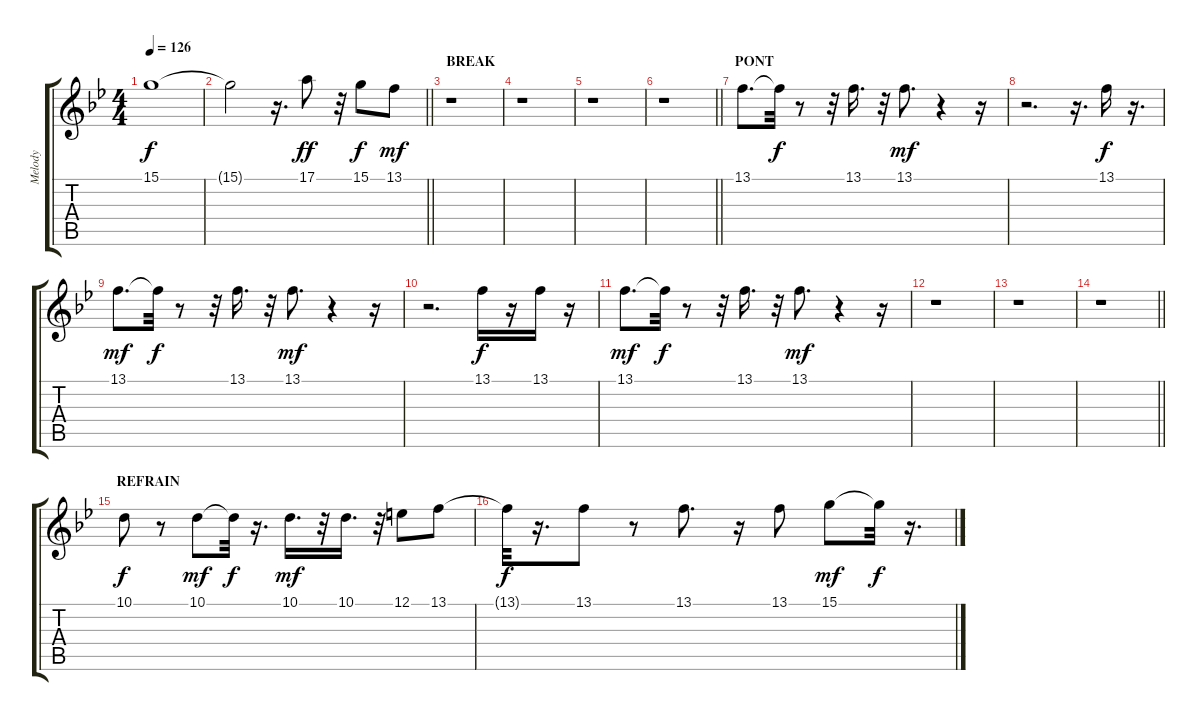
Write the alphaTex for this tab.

\track ("Melody" "Melody") {instrument flute}
\staff {score tabs}
\tuning (E4 B3 G3 D3 A2 E2) {hide}
\ts (4 4)
\tempo 126
\clef g2
\ks bb
15.1{t}.1{dy f} |
\barLineRight lightlight
15.1{t}.2 r.16{d} 17.1.8{dy ff} r.32 15.1.8{dy f} 13.1.8{dy mf} |
\section ("" "BREAK")
r.1 |
r.1 |
r.1 |
\barLineRight lightlight
r.1 |
\section ("" "PONT")
13.1.8{d} 13.1{t}.32{dy f} r.8 r.32 13.1.16{d} r.32 13.1.8{d dy mf} r.4 r.16 |
r.2{d} r.16{d} 13.1.16{dy f} r.16{d} |
13.1.8{d dy mf} 13.1{t}.32{dy f} r.8 r.32 13.1.16{d} r.32 13.1.8{d dy mf} r.4 r.16 |
r.2{d} 13.1.16{dy f} r.16 13.1.16 r.16 |
13.1.8{d dy mf} 13.1{t}.32{dy f} r.8 r.32 13.1.16{d} r.32 13.1.8{d dy mf} r.4 r.16 |
r.1 |
r.1 |
\barLineRight lightlight
r.1 |
\section ("" "REFRAIN")
10.1.8{dy f} r.8 10.1.8{dy mf} 10.1{t}.32{dy f} r.16{d} 10.1.16{d dy mf} r.32 10.1.16{d} r.32 12.1.8 13.1.8 |
13.1{t}.32{dy f} r.16{d} 13.1.8 r.8 13.1.8{d} r.16 13.1.8 15.1.8{dy mf} 15.1{t}.32{dy f} r.16{d}
